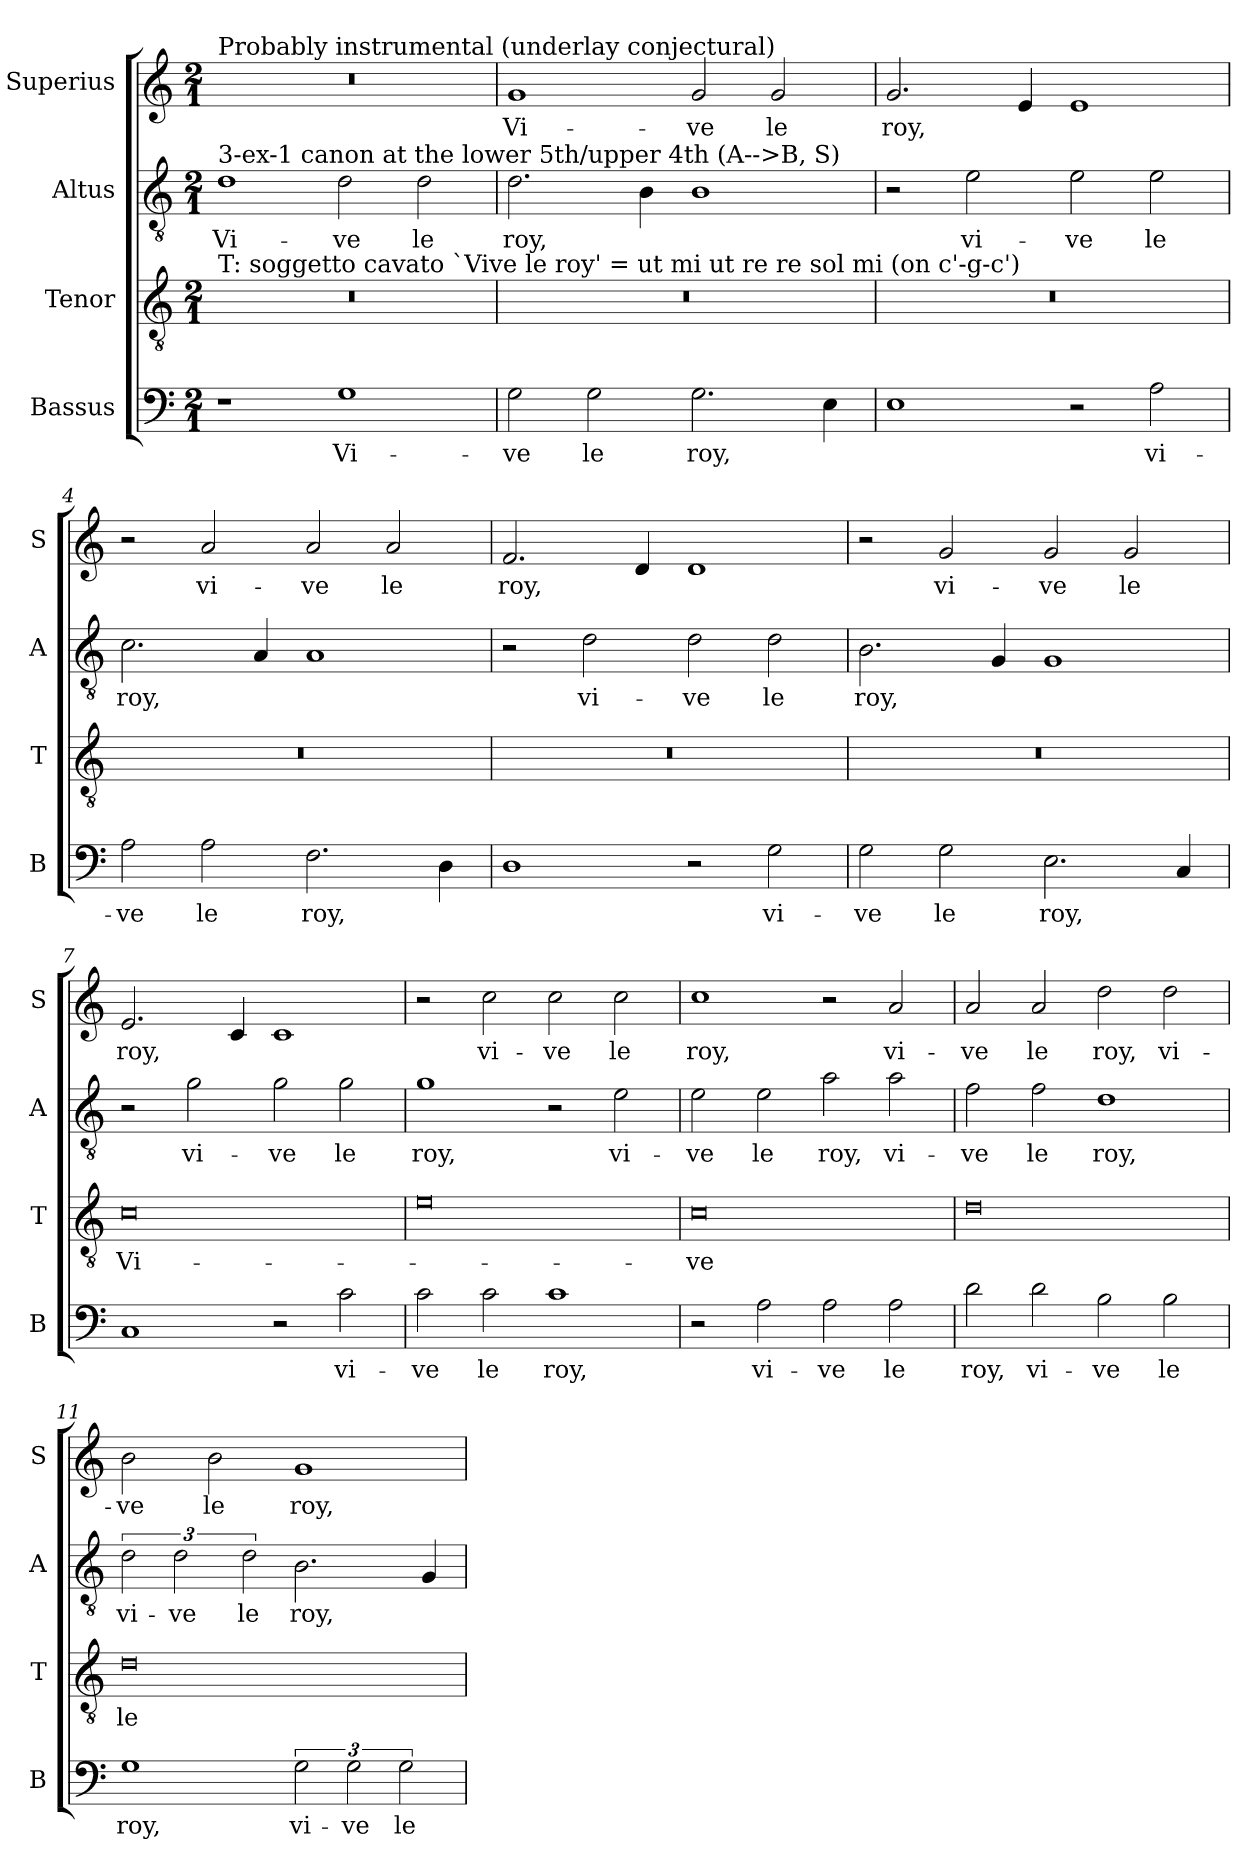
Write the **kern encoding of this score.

**kern	**text	**kern	**text	**kern	**text	**kern	**text
*part4	*part4	*part3	*part3	*part2	*part2	*part1	*part1
*staff4	*staff4	*staff3	*staff3	*staff2	*staff2	*staff1	*staff1
*I"Bassus	*	*I"Tenor	*	*I"Altus	*	*I"Superius	*
*I'B	*	*I'T	*	*I'A	*	*I'S	*
*clefF4	*	*clefGv2	*	*clefGv2	*	*clefG2	*
*k[]	*	*k[]	*	*k[]	*	*k[]	*
*M2/1	*	*M2/1	*	*M2/1	*	*M2/1	*
=1	=1	=1	=1	=1	=1	=1	=1
!	!	!	!	!	!	!LO:TX:a:t=Probably instrumental (underlay conjectural)	!
!	!	!	!	!LO:TX:a:t=3-ex-1 canon at the lower 5th/upper 4th (A-->B, S)	!	!	!
!	!	!LO:TX:a:t=T&colon; soggetto cavato `Vive le roy' = ut mi ut re re sol mi (on c'-g-c')	!	!	!	!	!
1r	.	0r	.	1d	Vi-	0r	.
1G	Vi-	.	.	2d\	-ve	.	.
.	.	.	.	2d\	le	.	.
=2	=2	=2	=2	=2	=2	=2	=2
2G\	-ve	0r	.	2.d\	roy,	1g	Vi-
2G\	le	.	.	.	.	.	.
.	.	.	.	4B\	.	.	.
2.G\	roy,	.	.	1B	.	2g/	-ve
.	.	.	.	.	.	2g/	le
4E\	.	.	.	.	.	.	.
=3	=3	=3	=3	=3	=3	=3	=3
1E	.	0r	.	2r	.	2.g/	roy,
.	.	.	.	2e\	vi-	.	.
.	.	.	.	.	.	4e/	.
2r	.	.	.	2e\	-ve	1e	.
2A\	vi-	.	.	2e\	le	.	.
=4	=4	=4	=4	=4	=4	=4	=4
2A\	-ve	0r	.	2.c\	roy,	2r	.
2A\	le	.	.	.	.	2a/	vi-
.	.	.	.	4A/	.	.	.
2.F\	roy,	.	.	1A	.	2a/	-ve
.	.	.	.	.	.	2a/	le
4D\	.	.	.	.	.	.	.
=5	=5	=5	=5	=5	=5	=5	=5
1D	.	0r	.	2r	.	2.f/	roy,
.	.	.	.	2d\	vi-	.	.
.	.	.	.	.	.	4d/	.
2r	.	.	.	2d\	-ve	1d	.
2G\	vi-	.	.	2d\	le	.	.
=6	=6	=6	=6	=6	=6	=6	=6
2G\	-ve	0r	.	2.B\	roy,	2r	.
2G\	le	.	.	.	.	2g/	vi-
.	.	.	.	4G/	.	.	.
2.E\	roy,	.	.	1G	.	2g/	-ve
.	.	.	.	.	.	2g/	le
4C/	.	.	.	.	.	.	.
=7	=7	=7	=7	=7	=7	=7	=7
1C	.	0c	Vi-	2r	.	2.e/	roy,
.	.	.	.	2g\	vi-	.	.
.	.	.	.	.	.	4c/	.
2r	.	.	.	2g\	-ve	1c	.
2c\	vi-	.	.	2g\	le	.	.
=8	=8	=8	=8	=8	=8	=8	=8
2c\	-ve	0e	.	1g	roy,	2r	.
2c\	le	.	.	.	.	2cc\	vi-
1c	roy,	.	.	2r	.	2cc\	-ve
.	.	.	.	2e\	vi-	2cc\	le
=9	=9	=9	=9	=9	=9	=9	=9
2r	.	0c	-ve	2e\	-ve	1cc	roy,
2A\	vi-	.	.	2e\	le	.	.
2A\	-ve	.	.	2a\	roy,	2r	.
2A\	le	.	.	2a\	vi-	2a/	vi-
=10	=10	=10	=10	=10	=10	=10	=10
2d\	roy,	0d	.	2f\	-ve	2a/	-ve
2d\	vi-	.	.	2f\	le	2a/	le
2B\	-ve	.	.	1d	roy,	2dd\	roy,
2B\	le	.	.	.	.	2dd\	vi-
=11	=11	=11	=11	=11	=11	=11	=11
1G	roy,	0d	le	3d\	vi-	2b\	-ve
.	.	.	.	3d\	-ve	.	.
.	.	.	.	.	.	2b\	le
.	.	.	.	3d\	le	.	.
3G\	vi-	.	.	2.B\	roy,	1g	roy,
3G\	-ve	.	.	.	.	.	.
3G\	le	.	.	.	.	.	.
.	.	.	.	4G/	.	.	.
=	=	=	=	=	=	=	=
*-	*-	*-	*-	*-	*-	*-	*-
